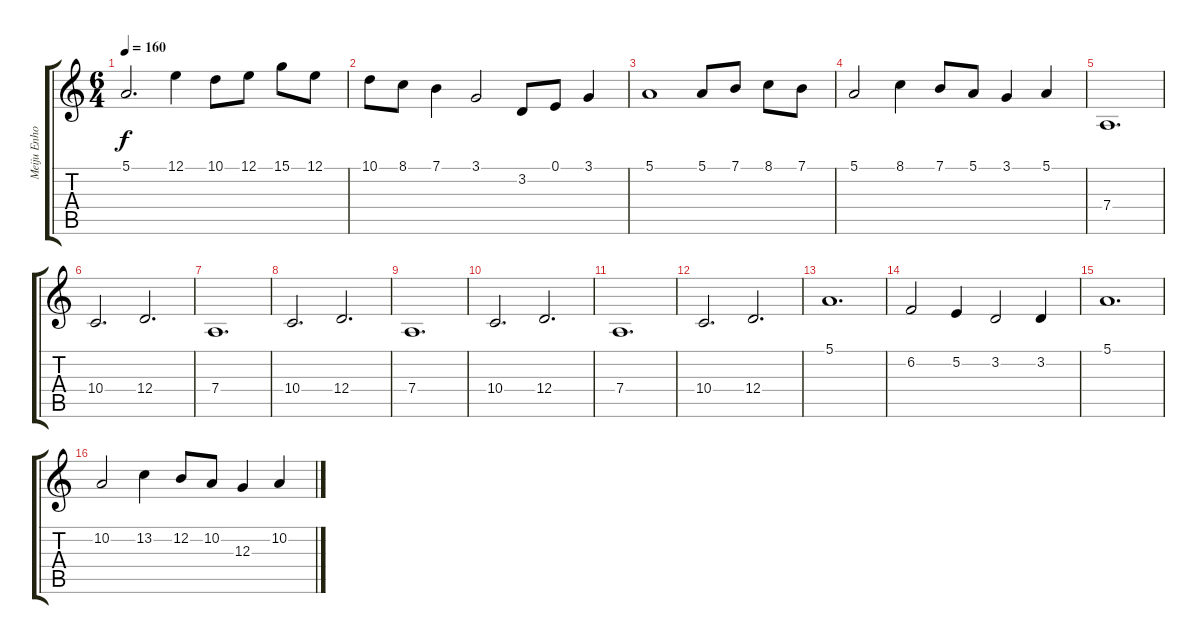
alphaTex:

\track ("Meiju Enho" "Meiju Enho") {instrument oboe}
\staff {score tabs}
\tuning (E4 B3 G3 D3 A2 E2) {hide}
\ts (6 4)
\tempo 160
\clef g2
\ks c
5.1.2{d dy f} 12.1.4 10.1.8 12.1.8 15.1.8 12.1.8 |
10.1.8 8.1.8 7.1.4 3.1.2 3.2.8 0.1.8 3.1.4 |
5.1.1 5.1.8 7.1.8 8.1.8 7.1.8 |
5.1.2 8.1.4 7.1.8 5.1.8 3.1.4 5.1.4 |
7.4.1{d} |
10.4.2{d} 12.4.2{d} |
7.4.1{d} |
10.4.2{d} 12.4.2{d} |
7.4.1{d} |
10.4.2{d} 12.4.2{d} |
7.4.1{d} |
10.4.2{d} 12.4.2{d} |
5.1.1{d} |
6.2.2 5.2.4 3.2.2 3.2.4 |
5.1.1{d} |
10.2.2 13.2.4 12.2.8 10.2.8 12.3.4 10.2.4
